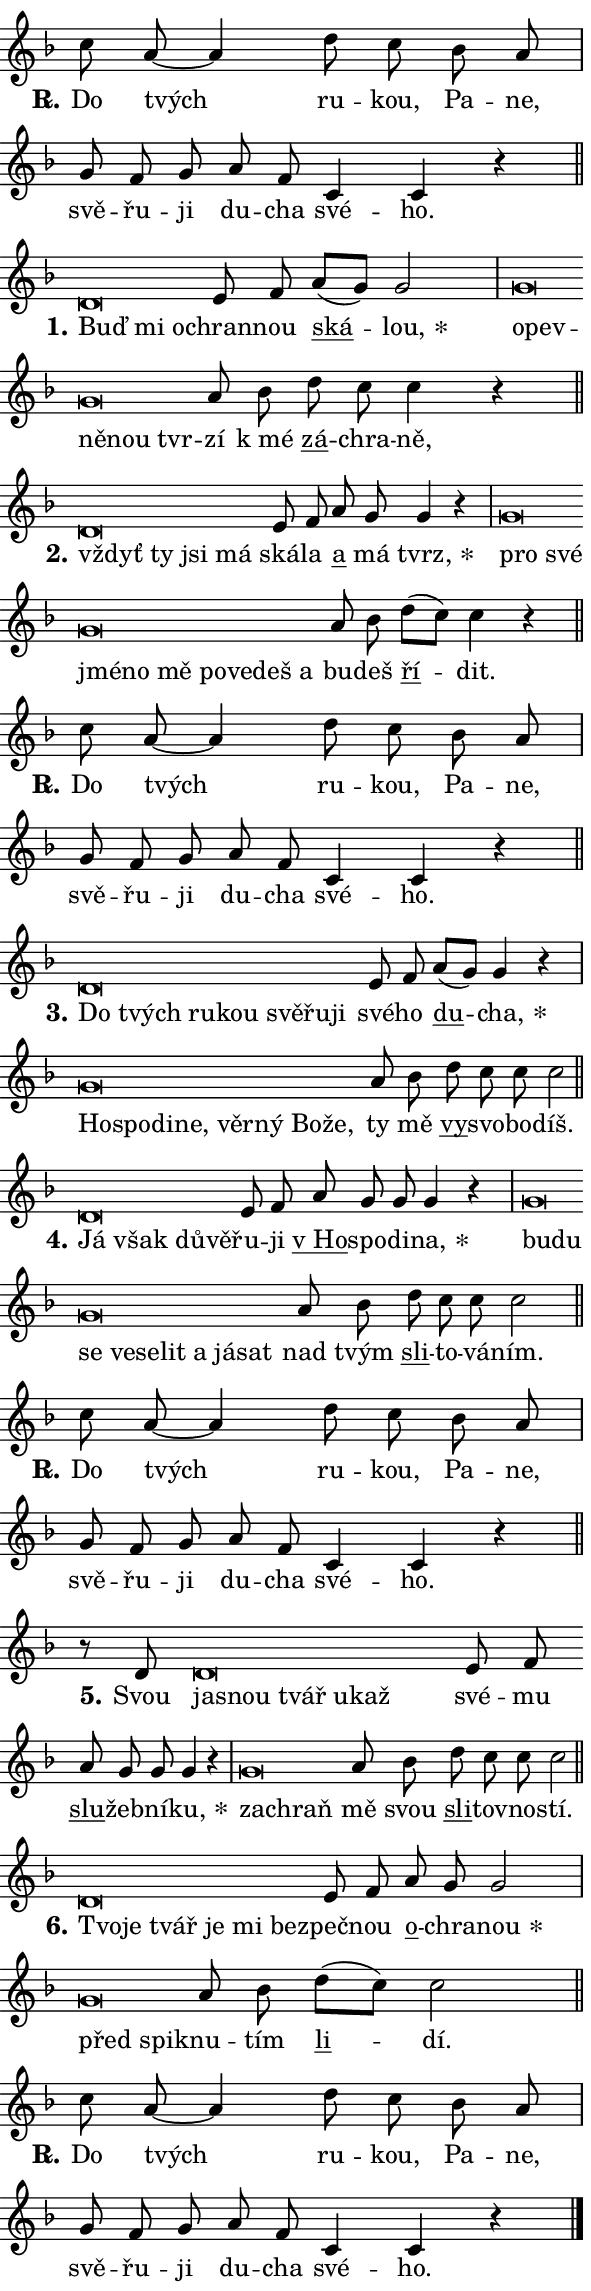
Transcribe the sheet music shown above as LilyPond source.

\version "2.24.0"
\header { tagline = "" }
\paper {
  indent = 0\cm
  top-margin = 0\cm
  right-margin = 0.13\cm % to fit lyric hyphens
  bottom-margin = 0\cm
  left-margin = 0\cm
  paper-width = 10\cm
  page-breaking = #ly:one-page-breaking
  system-system-spacing.basic-distance = #11
  score-system-spacing.basic-distance = #11
  ragged-last = ##f
}


%% Author: Thomas Morley
%% https://lists.gnu.org/archive/html/lilypond-user/2020-05/msg00002.html
#(define (line-position grob)
"Returns position of @var[grob} in current system:
   @code{'start}, if at first time-step
   @code{'end}, if at last time-step
   @code{'middle} otherwise
"
  (let* ((col (ly:item-get-column grob))
         (ln (ly:grob-object col 'left-neighbor))
         (rn (ly:grob-object col 'right-neighbor))
         (col-to-check-left (if (ly:grob? ln) ln col))
         (col-to-check-right (if (ly:grob? rn) rn col))
         (break-dir-left
           (and
             (ly:grob-property col-to-check-left 'non-musical #f)
             (ly:item-break-dir col-to-check-left)))
         (break-dir-right
           (and
             (ly:grob-property col-to-check-right 'non-musical #f)
             (ly:item-break-dir col-to-check-right))))
        (cond ((eqv? 1 break-dir-left) 'start)
              ((eqv? -1 break-dir-right) 'end)
              (else 'middle))))

#(define (tranparent-at-line-position vctor)
  (lambda (grob)
  "Relying on @code{line-position} select the relevant enry from @var{vctor}.
Used to determine transparency,"
    (case (line-position grob)
      ((end) (not (vector-ref vctor 0)))
      ((middle) (not (vector-ref vctor 1)))
      ((start) (not (vector-ref vctor 2))))))

noteHeadBreakVisibility =
#(define-music-function (break-visibility)(vector?)
"Makes @code{NoteHead}s transparent relying on @var{break-visibility}"
#{
  \override NoteHead.transparent =
    #(tranparent-at-line-position break-visibility)
#})

#(define delete-ledgers-for-transparent-note-heads
  (lambda (grob)
    "Reads whether a @code{NoteHead} is transparent.
If so this @code{NoteHead} is removed from @code{'note-heads} from
@var{grob}, which is supposed to be @code{LedgerLineSpanner}.
As a result ledgers are not printed for this @code{NoteHead}"
    (let* ((nhds-array (ly:grob-object grob 'note-heads))
           (nhds-list
             (if (ly:grob-array? nhds-array)
                 (ly:grob-array->list nhds-array)
                 '()))
           ;; Relies on the transparent-property being done before
           ;; Staff.LedgerLineSpanner.after-line-breaking is executed.
           ;; This is fragile ...
           (to-keep
             (remove
               (lambda (nhd)
                 (ly:grob-property nhd 'transparent #f))
               nhds-list)))
      ;; TODO find a better method to iterate over grob-arrays, similiar
      ;; to filter/remove etc for lists
      ;; For now rebuilt from scratch
      (set! (ly:grob-object grob 'note-heads)  '())
      (for-each
        (lambda (nhd)
          (ly:pointer-group-interface::add-grob grob 'note-heads nhd))
        to-keep))))

squashNotes = {
  \override NoteHead.X-extent = #'(-0.2 . 0.2)
  \override NoteHead.Y-extent = #'(-0.75 . 0)
  \override NoteHead.stencil =
    #(lambda (grob)
       (let ((pos (ly:grob-property grob 'staff-position)))
         (begin
           (if (< pos -7) (display "ERROR: Lower brevis then expected\n") (display ""))
           (if (<= pos -6) ly:text-interface::print ly:note-head::print))))
}
unSquashNotes = {
  \revert NoteHead.X-extent
  \revert NoteHead.Y-extent
  \revert NoteHead.stencil
}

hideNotes = \noteHeadBreakVisibility #begin-of-line-visible
unHideNotes = \noteHeadBreakVisibility #all-visible

% work-around for resetting accidentals
% https://lilypond.org/doc/v2.23/Documentation/notation/displaying-rhythms#unmetered-music
cadenzaMeasure = {
  \cadenzaOff
  \partial 1024 s1024
  \cadenzaOn
}

#(define-markup-command (accent layout props text) (markup?)
  "Underline accented syllable"
  (interpret-markup layout props
    #{\markup \override #'(offset . 4.3) \underline { #text }#}))

responsum = \markup \concat {
  "R" \hspace #-1.05 \path #0.1 #'((moveto 0 0.07) (lineto 0.9 0.8)) \hspace #0.05 "."
}

spaceSize = #0.6828661417322834 % exact space size for TeX Gyre Schola

\layout {
  \context {
    \Staff
    \remove "Time_signature_engraver"
    \override LedgerLineSpanner.after-line-breaking = #delete-ledgers-for-transparent-note-heads
  }
  \context {
    \Lyrics {
      \override LyricSpace.minimum-distance = \spaceSize
      \override LyricText.font-name = #"TeX Gyre Schola"
      \override LyricText.font-size = 1
      \override StanzaNumber.font-name = #"TeX Gyre Schola Bold"
      \override StanzaNumber.font-size = 1
    }
  }
  \context {
    \Score 
    \override NoteHead.text =
      #(lambda (grob) 
        (let ((pos (ly:grob-property grob 'staff-position)))
          #{\markup {
            \combine
              \halign #-0.55 \raise #(if (= pos -6) 0 0.5) \override #'(thickness . 2) \draw-line #'(3.2 . 0)
              \musicglyph "noteheads.sM1"
          }#}))
  }
}

% magnetic-lyrics.ily
%
%   written by
%     Jean Abou Samra <jean@abou-samra.fr>
%     Werner Lemberg <wl@gnu.org>
%
%   adapted by
%     Jiri Hon <jiri.hon@gmail.com>
%
% Version 2022-Apr-15

% https://www.mail-archive.com/lilypond-user@gnu.org/msg149350.html

#(define (Left_hyphen_pointer_engraver context)
   "Collect syllable-hyphen-syllable occurrences in lyrics and store
them in properties.  This engraver only looks to the left.  For
example, if the lyrics input is @code{foo -- bar}, it does the
following.

@itemize @bullet
@item
Set the @code{text} property of the @code{LyricHyphen} grob between
@q{foo} and @q{bar} to @code{foo}.

@item
Set the @code{left-hyphen} property of the @code{LyricText} grob with
text @q{foo} to the @code{LyricHyphen} grob between @q{foo} and
@q{bar}.
@end itemize

Use this auxiliary engraver in combination with the
@code{lyric-@/text::@/apply-@/magnetic-@/offset!} hook."
   (let ((hyphen #f)
         (text #f))
     (make-engraver
      (acknowledgers
       ((lyric-syllable-interface engraver grob source-engraver)
        (set! text grob)))
      (end-acknowledgers
       ((lyric-hyphen-interface engraver grob source-engraver)
        ;(when (not (grob::has-interface grob 'lyric-space-interface))
          (set! hyphen grob)));)
      ((stop-translation-timestep engraver)
       (when (and text hyphen)
         (ly:grob-set-object! text 'left-hyphen hyphen))
       (set! text #f)
       (set! hyphen #f)))))

#(define (lyric-text::apply-magnetic-offset! grob)
   "If the space between two syllables is less than the value in
property @code{LyricText@/.details@/.squash-threshold}, move the right
syllable to the left so that it gets concatenated with the left
syllable.

Use this function as a hook for
@code{LyricText@/.after-@/line-@/breaking} if the
@code{Left_@/hyphen_@/pointer_@/engraver} is active."
   (let ((hyphen (ly:grob-object grob 'left-hyphen #f)))
     (when hyphen
       (let ((left-text (ly:spanner-bound hyphen LEFT)))
         (when (grob::has-interface left-text 'lyric-syllable-interface)
           (let* ((common (ly:grob-common-refpoint grob left-text X))
                  (this-x-ext (ly:grob-extent grob common X))
                  (left-x-ext
                   (begin
                     ;; Trigger magnetism for left-text.
                     (ly:grob-property left-text 'after-line-breaking)
                     (ly:grob-extent left-text common X)))
                  ;; `delta` is the gap width between two syllables.
                  (delta (- (interval-start this-x-ext)
                            (interval-end left-x-ext)))
                  (details (ly:grob-property grob 'details))
                  (threshold (assoc-get 'squash-threshold details 0.2)))
             (when (< delta threshold)
               (let* (;; We have to manipulate the input text so that
                      ;; ligatures crossing syllable boundaries are not
                      ;; disabled.  For languages based on the Latin
                      ;; script this is essentially a beautification.
                      ;; However, for non-Western scripts it can be a
                      ;; necessity.
                      (lt (ly:grob-property left-text 'text))
                      (rt (ly:grob-property grob 'text))
                      (is-space (grob::has-interface hyphen 'lyric-space-interface))
                      (space (if is-space " " ""))
                      (extra-delta (if is-space spaceSize 0))
                      ;; Append new syllable.
                      (ltrt-space (if (and (string? lt) (string? rt))
                                (string-append lt space rt)
                                (make-concat-markup (list lt space rt))))
                      ;; Right-align `ltrt` to the right side.
                      (ltrt-space-markup (grob-interpret-markup
                               grob
                               (make-translate-markup
                                (cons (interval-length this-x-ext) 0)
                                (make-right-align-markup ltrt-space)))))
                 (begin
                   ;; Don't print `left-text`.
                   (ly:grob-set-property! left-text 'stencil #f)
                   ;; Set text and stencil (which holds all collected
                   ;; syllables so far) and shift it to the left.
                   (ly:grob-set-property! grob 'text ltrt-space)
                   (ly:grob-set-property! grob 'stencil ltrt-space-markup)
                   (ly:grob-translate-axis! grob (- (- delta extra-delta)) X))))))))))


#(define (lyric-hyphen::displace-bounds-first grob)
   ;; Make very sure this callback isn't triggered too early.
   (let ((left (ly:spanner-bound grob LEFT))
         (right (ly:spanner-bound grob RIGHT)))
     (ly:grob-property left 'after-line-breaking)
     (ly:grob-property right 'after-line-breaking)
     (ly:lyric-hyphen::print grob)))

squashThreshold = #0.4

\layout {
  \context {
    \Lyrics
    \consists #Left_hyphen_pointer_engraver
    \override LyricText.after-line-breaking =
      #lyric-text::apply-magnetic-offset!
    \override LyricHyphen.stencil = #lyric-hyphen::displace-bounds-first
    \override LyricText.details.squash-threshold = \squashThreshold
    \override LyricHyphen.minimum-distance = 0
    \override LyricHyphen.minimum-length = \squashThreshold
  }
}

squashText = \override LyricText.details.squash-threshold = 9999
unSquashText = \override LyricText.details.squash-threshold = \squashThreshold

leftText = \override LyricText.self-alignment-X = #LEFT
unLeftText = \revert LyricText.self-alignment-X

starOffset = #(lambda (grob) 
                (let ((x_offset (ly:self-alignment-interface::aligned-on-x-parent grob)))
                  (if (= x_offset 0) 0 (+ x_offset 1.2))))

star = #(define-music-function (syllable)(string?)
"Append star separator at the end of a syllable"
#{
  \once \override LyricText.X-offset = #starOffset
  \lyricmode { \markup {
    #syllable
    \override #'((font-name . "TeX Gyre Schola Bold")) \hspace #0.2 \lower #0.65 \larger "*"
  } }
#})

starAccent = #(define-music-function (syllable)(string?)
"Append star separator at the end of a syllable and make accent"
#{
  \once \override LyricText.X-offset = #starOffset
  \lyricmode { \markup {
    \accent #syllable
    \override #'((font-name . "TeX Gyre Schola Bold")) \hspace #0.2 \lower #0.65 \larger "*"
  } }
#})

breath = #(define-music-function (syllable)(string?)
"Append breathing indicator at the end of a syllable"
#{
  \lyricmode { \markup { #syllable "+" } }
#})

optionalBreath = #(define-music-function (syllable)(string?)
"Append optional breathing indicator at the end of a syllable"
#{
  \lyricmode { \markup { #syllable "(+)" } }
#})


\score {
    <<
        \new Voice = "melody" { \cadenzaOn \key f \major \relative { c''8 a~ a4 d8 c bes a \cadenzaMeasure \bar "|" g f g a f c4 c r \cadenzaMeasure \bar "||" \break } }
        \new Lyrics \lyricsto "melody" { \lyricmode { \set stanza = \responsum
Do tvých ru -- kou, Pa -- ne, svě -- řu -- ji du -- cha své -- ho. } }
    >>
    \layout {}
}

\score {
    <<
        \new Voice = "melody" { \cadenzaOn \key f \major \relative { \squashNotes d'\breve*1/16 \hideNotes \breve*1/16 \breve*1/16 \bar "" \unHideNotes \unSquashNotes e8 f \bar "" a[( g)] g2 \cadenzaMeasure \bar "|" \squashNotes g\breve*1/16 \hideNotes \breve*1/16 \bar "" \breve*1/16 \bar "" \breve*1/16 \breve*1/16 \bar "" \unHideNotes \unSquashNotes a8 bes \bar "" d c c4 r \cadenzaMeasure \bar "||" \break } }
        \new Lyrics \lyricsto "melody" { \lyricmode { \set stanza = "1."
\leftText Buď \squashText mi o -- \unLeftText \unSquashText chran -- nou \markup \accent ská -- \star lou, \leftText o -- \squashText pev -- ně -- nou tvr -- \unLeftText \unSquashText zí "k mé" \markup \accent zá -- chra -- ně, } }
    >>
    \layout {}
}

\score {
    <<
        \new Voice = "melody" { \cadenzaOn \key f \major \relative { \squashNotes d'\breve*1/16 \hideNotes \breve*1/16 \bar "" \breve*1/16 \breve*1/16 \bar "" \unHideNotes \unSquashNotes e8 f \bar "" a g g4 r \cadenzaMeasure \bar "|" \squashNotes g\breve*1/16 \hideNotes \breve*1/16 \bar "" \breve*1/16 \bar "" \breve*1/16 \bar "" \breve*1/16 \bar "" \breve*1/16 \bar "" \breve*1/16 \bar "" \breve*1/16 \breve*1/16 \bar "" \unHideNotes \unSquashNotes a8 bes \bar "" d[( c)] c4 r \cadenzaMeasure \bar "||" \break } }
        \new Lyrics \lyricsto "melody" { \lyricmode { \set stanza = "2."
\leftText vždyť \squashText ty jsi má \unLeftText \unSquashText ská -- la \markup \accent a má \star tvrz, \leftText pro \squashText své jmé -- no mě po -- ve -- deš a \unLeftText \unSquashText bu -- deš \markup \accent ří -- dit. } }
    >>
    \layout {}
}

\score {
    <<
        \new Voice = "melody" { \cadenzaOn \key f \major \relative { c''8 a~ a4 d8 c bes a \cadenzaMeasure \bar "|" g f g a f c4 c r \cadenzaMeasure \bar "||" \break } }
        \new Lyrics \lyricsto "melody" { \lyricmode { \set stanza = \responsum
Do tvých ru -- kou, Pa -- ne, svě -- řu -- ji du -- cha své -- ho. } }
    >>
    \layout {}
}

\score {
    <<
        \new Voice = "melody" { \cadenzaOn \key f \major \relative { \squashNotes d'\breve*1/16 \hideNotes \breve*1/16 \bar "" \breve*1/16 \bar "" \breve*1/16 \bar "" \breve*1/16 \bar "" \breve*1/16 \breve*1/16 \bar "" \unHideNotes \unSquashNotes e8 f \bar "" a[( g)] g4 r \cadenzaMeasure \bar "|" \squashNotes g\breve*1/16 \hideNotes \breve*1/16 \bar "" \breve*1/16 \bar "" \breve*1/16 \bar "" \breve*1/16 \bar "" \breve*1/16 \bar "" \breve*1/16 \breve*1/16 \bar "" \unHideNotes \unSquashNotes a8 bes \bar "" d c c c2 \cadenzaMeasure \bar "||" \break } }
        \new Lyrics \lyricsto "melody" { \lyricmode { \set stanza = "3."
\leftText Do \squashText tvých ru -- kou svě -- řu -- ji \unLeftText \unSquashText své -- ho \markup \accent du -- \star cha, \leftText Ho -- \squashText spo -- di -- ne, věr -- ný Bo -- že, \unLeftText \unSquashText ty mě \markup \accent vy -- svo -- bo -- díš. } }
    >>
    \layout {}
}

\score {
    <<
        \new Voice = "melody" { \cadenzaOn \key f \major \relative { \squashNotes d'\breve*1/16 \hideNotes \breve*1/16 \bar "" \breve*1/16 \breve*1/16 \bar "" \unHideNotes \unSquashNotes e8 f \bar "" a g g g4 r \cadenzaMeasure \bar "|" \squashNotes g\breve*1/16 \hideNotes \breve*1/16 \bar "" \breve*1/16 \bar "" \breve*1/16 \bar "" \breve*1/16 \bar "" \breve*1/16 \bar "" \breve*1/16 \bar "" \breve*1/16 \breve*1/16 \bar "" \unHideNotes \unSquashNotes a8 bes \bar "" d c c c2 \cadenzaMeasure \bar "||" \break } }
        \new Lyrics \lyricsto "melody" { \lyricmode { \set stanza = "4."
\leftText Já \squashText však dů -- vě -- \unLeftText \unSquashText řu -- ji \markup \accent "v Ho" -- spo -- di -- \star na, \leftText bu -- \squashText du se ve -- se -- lit a já -- sat \unLeftText \unSquashText nad tvým \markup \accent sli -- to -- vá -- ním. } }
    >>
    \layout {}
}

\score {
    <<
        \new Voice = "melody" { \cadenzaOn \key f \major \relative { c''8 a~ a4 d8 c bes a \cadenzaMeasure \bar "|" g f g a f c4 c r \cadenzaMeasure \bar "||" \break } }
        \new Lyrics \lyricsto "melody" { \lyricmode { \set stanza = \responsum
Do tvých ru -- kou, Pa -- ne, svě -- řu -- ji du -- cha své -- ho. } }
    >>
    \layout {}
}

\score {
    <<
        \new Voice = "melody" { \cadenzaOn \key f \major \relative { r8 d'8 \squashNotes d\breve*1/16 \hideNotes \breve*1/16 \bar "" \breve*1/16 \bar "" \breve*1/16 \breve*1/16 \bar "" \unHideNotes \unSquashNotes e8 f \bar "" a g g g4 r \cadenzaMeasure \bar "|" \squashNotes g\breve*1/16 \hideNotes \breve*1/16 \bar "" \unHideNotes \unSquashNotes a8 bes \bar "" d c c c2 \cadenzaMeasure \bar "||" \break } }
        \new Lyrics \lyricsto "melody" { \lyricmode { \set stanza = "5."
Svou \leftText ja -- \squashText snou tvář u -- kaž \unLeftText \unSquashText své -- mu \markup \accent slu -- žeb -- ní -- \star ku, \leftText za -- \squashText chraň \unLeftText \unSquashText mě svou \markup \accent sli -- tov -- no -- stí. } }
    >>
    \layout {}
}

\score {
    <<
        \new Voice = "melody" { \cadenzaOn \key f \major \relative { \squashNotes d'\breve*1/16 \hideNotes \breve*1/16 \bar "" \breve*1/16 \bar "" \breve*1/16 \bar "" \breve*1/16 \breve*1/16 \bar "" \unHideNotes \unSquashNotes e8 f \bar "" a g g2 \cadenzaMeasure \bar "|" \squashNotes g\breve*1/16 \hideNotes \breve*1/16 \bar "" \unHideNotes \unSquashNotes a8 bes \bar "" d[( c)] c2 \cadenzaMeasure \bar "||" \break } }
        \new Lyrics \lyricsto "melody" { \lyricmode { \set stanza = "6."
\leftText Tvo -- \squashText je tvář je mi bez -- \unLeftText \unSquashText peč -- nou \markup \accent o -- chra -- \star nou \leftText před \squashText spik -- \unLeftText \unSquashText nu -- tím \markup \accent li -- dí. } }
    >>
    \layout {}
}

\score {
    <<
        \new Voice = "melody" { \cadenzaOn \key f \major \relative { c''8 a~ a4 d8 c bes a \cadenzaMeasure \bar "|" g f g a f c4 c r \cadenzaMeasure \bar "||" \break } \bar "|." }
        \new Lyrics \lyricsto "melody" { \lyricmode { \set stanza = \responsum
Do tvých ru -- kou, Pa -- ne, svě -- řu -- ji du -- cha své -- ho. } }
    >>
    \layout {}
}
